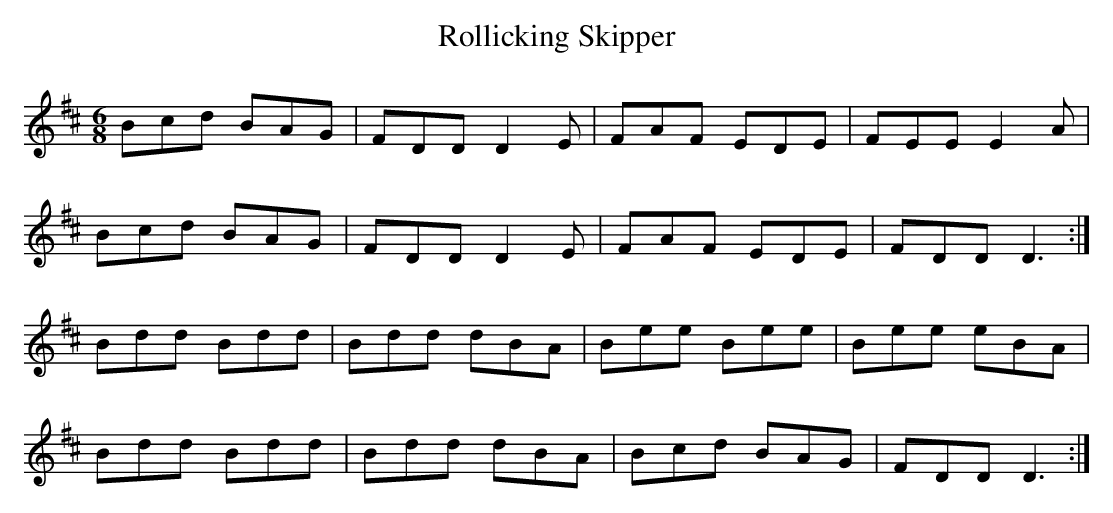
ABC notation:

X:1
T:Rollicking Skipper
M:6/8
L:1/8
s:Forty Fiddle Favourites by Kelly Russell
K:D
Bcd BAG | FDD D2E | FAF EDE | FEE E2A |
Bcd BAG | FDD D2E | FAF EDE | FDD D3 :|
Bdd Bdd | Bdd dBA | Bee Bee | Bee eBA |
Bdd Bdd | Bdd dBA | Bcd BAG | FDD D3 :|
